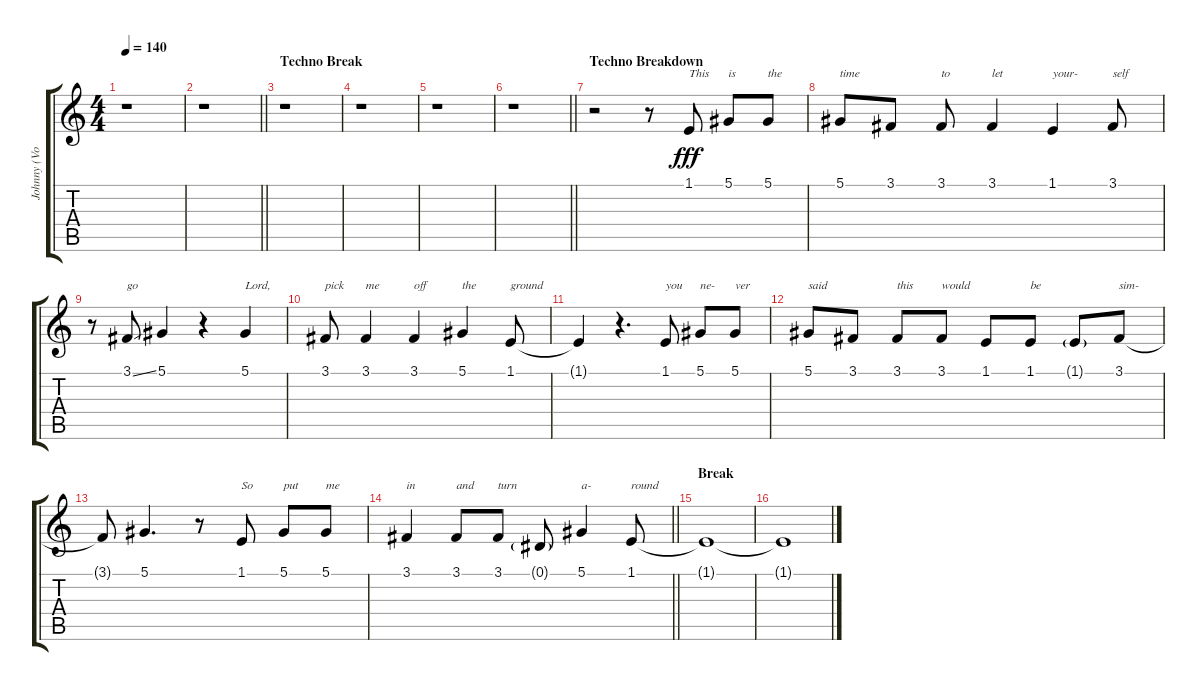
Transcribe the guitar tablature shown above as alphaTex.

\track ("Johnny (Vox)" "Johnny (Vo") {instrument lead2sawtooth}
\staff {score tabs}
\tuning (Eb4 Bb3 Gb3 Db3 Ab2 Db2) {hide}
\ts (4 4)
\tempo 140
\clef g2
\ks c
r.1{dy fff} |
\barLineRight lightlight
r.1 |
\section ("" "Techno Break")
r.1 |
r.1 |
r.1 |
\barLineRight lightlight
r.1 |
\section ("" "Techno Breakdown")
r.2 r.8 1.1.8{txt "This"} 5.1.8{txt "is"} 5.1.8{txt "the"} |
5.1.8{txt "time"} 3.1.8 3.1.8{txt "to"} 3.1.4{txt "let"} 1.1.4{txt "your-"} 3.1.8{txt "self"} |
r.8 3.1{ss}.8{txt "go"} 5.1.4 r.4 5.1.4{txt "Lord,"} |
3.1.8{txt "pick"} 3.1.4{txt "me"} 3.1.4{txt "off"} 5.1.4{txt "the"} 1.1.8{txt "ground"} |
1.1{t}.4 r.4{d} 1.1.8{txt "you"} 5.1.8{txt "ne-"} 5.1.8{txt "ver"} |
5.1.8{txt "said"} 3.1.8 3.1.8{txt "this"} 3.1.8{txt "would"} 1.1.8 1.1.8{txt "be"} 1.1{g}.8 3.1.8{txt "sim-"} |
3.1{t}.8 5.1.4{d} r.8 1.1.8{txt "So"} 5.1.8{txt "put"} 5.1.8{txt "me"} |
\barLineRight lightlight
3.1.4{txt "in"} 3.1.8{txt "and"} 3.1.8{txt "turn"} 0.1{g}.8 5.1.4{txt "a-"} 1.1.8{txt "round"} |
\section ("" "Break")
1.1{t}.1{volume 13} |
1.1{t}.1
